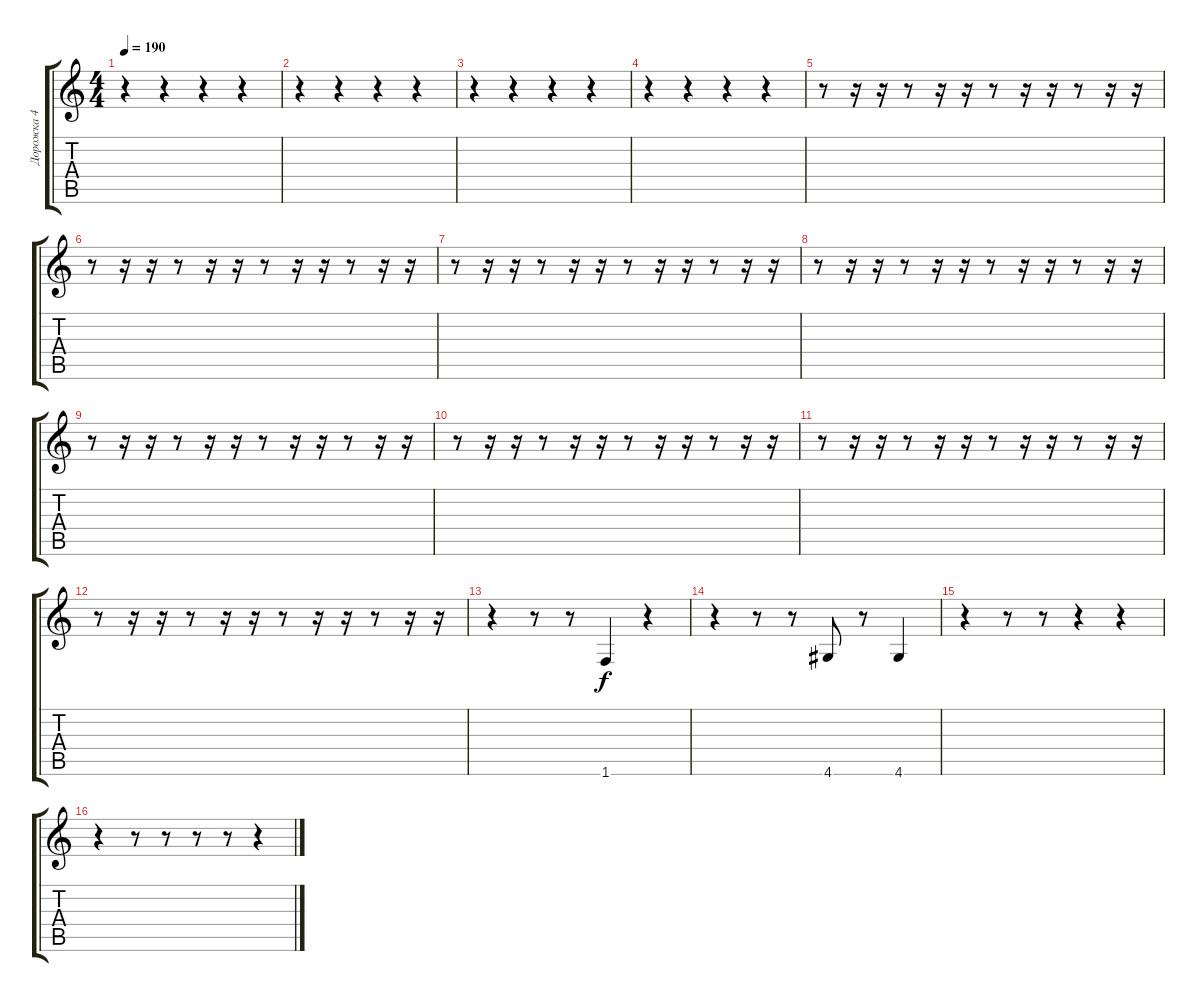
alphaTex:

\track ("Дорожка 4" "Дорожка 4") {instrument electricbasspick}
\staff {score tabs}
\tuning (E4 B3 G3 D3 A2 E2) {hide}
\ts (4 4)
\tempo 190
\clef g2
\ks c
r.4{dy f} r.4 r.4 r.4 |
r.4 r.4 r.4 r.4 |
r.4 r.4 r.4 r.4 |
r.4 r.4 r.4 r.4 |
r.8 r.16 r.16 r.8 r.16 r.16 r.8 r.16 r.16 r.8 r.16 r.16 |
r.8 r.16 r.16 r.8 r.16 r.16 r.8 r.16 r.16 r.8 r.16 r.16 |
r.8 r.16 r.16 r.8 r.16 r.16 r.8 r.16 r.16 r.8 r.16 r.16 |
r.8 r.16 r.16 r.8 r.16 r.16 r.8 r.16 r.16 r.8 r.16 r.16 |
r.8 r.16 r.16 r.8 r.16 r.16 r.8 r.16 r.16 r.8 r.16 r.16 |
r.8 r.16 r.16 r.8 r.16 r.16 r.8 r.16 r.16 r.8 r.16 r.16 |
r.8 r.16 r.16 r.8 r.16 r.16 r.8 r.16 r.16 r.8 r.16 r.16 |
r.8 r.16 r.16 r.8 r.16 r.16 r.8 r.16 r.16 r.8 r.16 r.16 |
r.4 r.8 r.8 1.6.4 r.4 |
r.4 r.8 r.8 4.6.8 r.8 4.6.4 |
r.4 r.8 r.8 r.4 r.4 |
r.4 r.8 r.8 r.8 r.8 r.4
